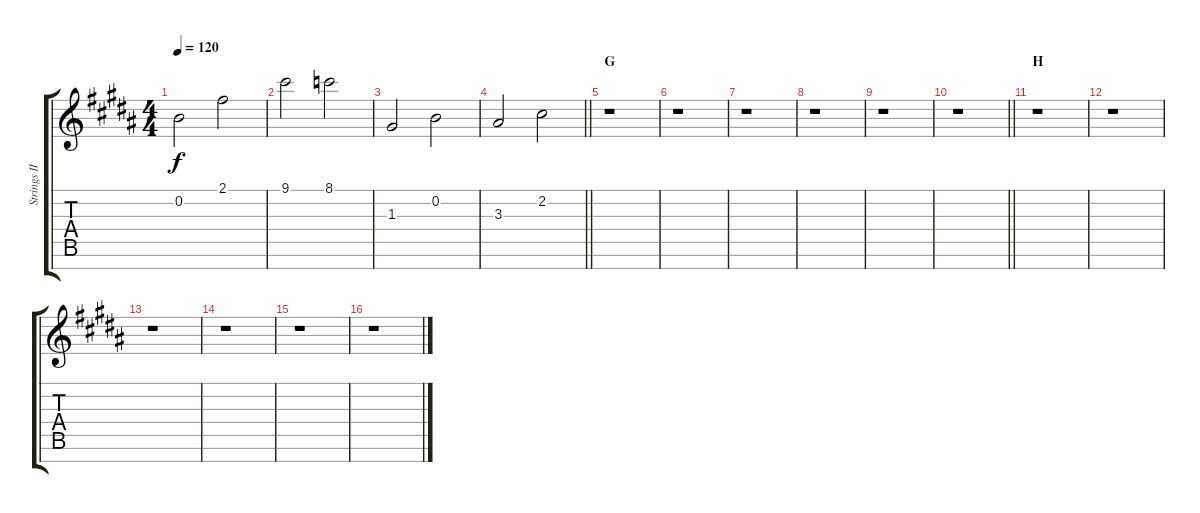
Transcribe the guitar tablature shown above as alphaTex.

\track ("Strings II" "Strings II") {instrument stringensemble1}
\staff {score tabs}
\tuning (E5 B4 G4 D4 A3 E3 B2) {hide}
\ts (4 4)
\tempo 120
\clef g2
\ks b
0.2.2{dy f} 2.1.2 |
9.1.2 8.1.2 |
1.3.2 0.2.2 |
\barLineRight lightlight
3.3.2 2.2.2 |
\section ("" "G")
r.1 |
r.1 |
r.1 |
r.1 |
r.1 |
\barLineRight lightlight
r.1 |
\section ("" "H")
r.1 |
r.1 |
r.1 |
r.1 |
r.1 |
r.1
